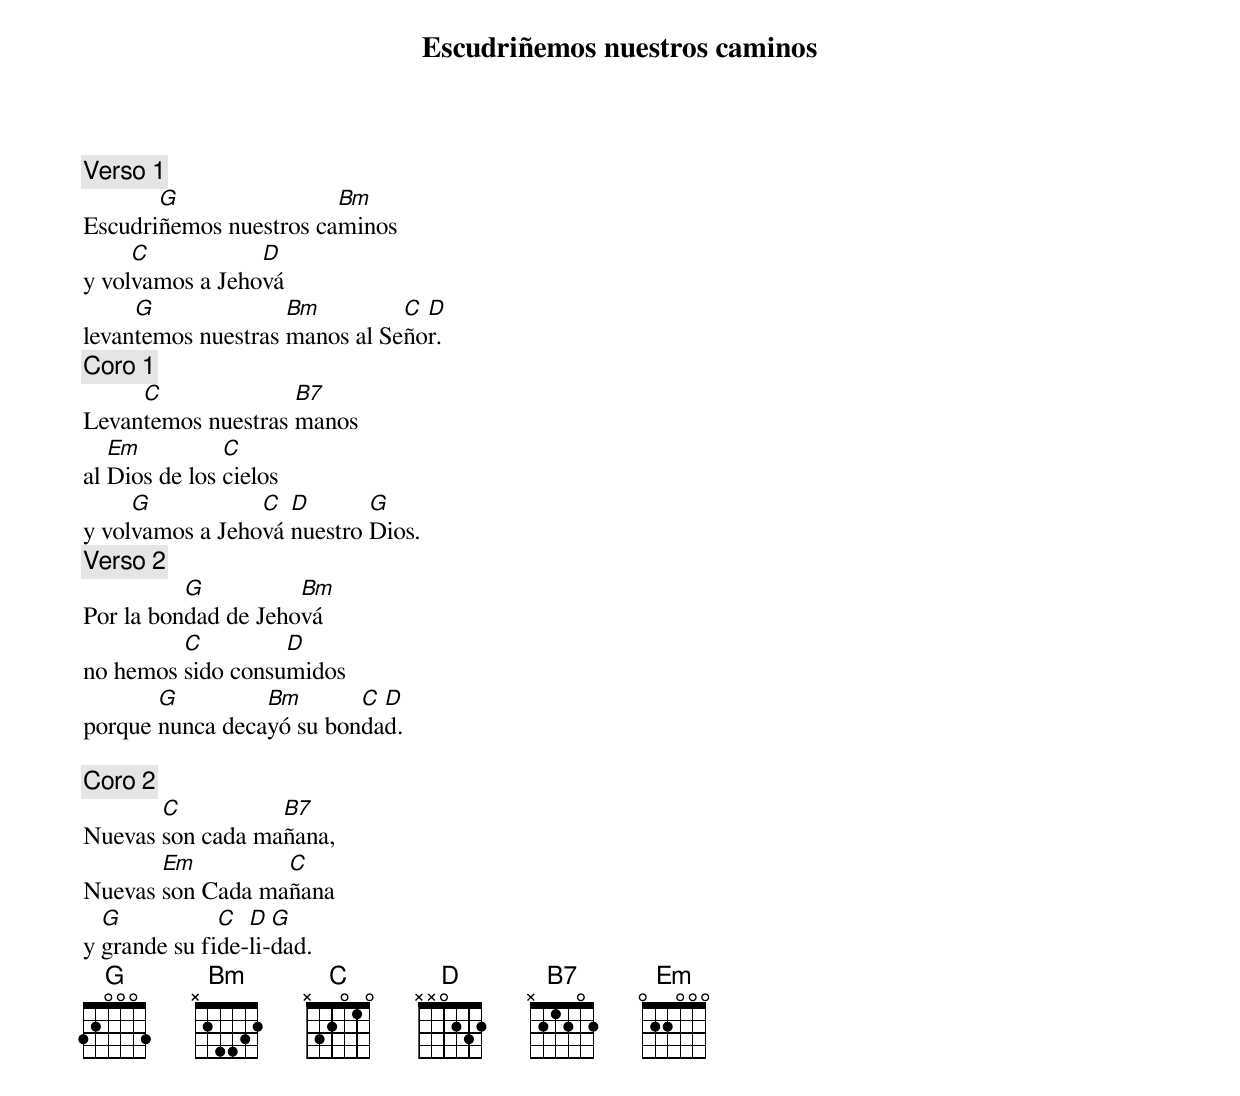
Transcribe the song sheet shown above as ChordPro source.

{title: Escudriñemos nuestros caminos}
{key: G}
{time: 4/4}
{comment: Verso 1}
Escudri[G]ñemos nuestros ca[Bm]minos
y vol[C]vamos a Jeho[D]vá
levan[G]temos nuestras [Bm]manos al Se[C]ño[D]r.
{comment: Coro 1}
Levan[C]temos nuestras [B7]manos
al [Em]Dios de los [C]cielos
y vol[G]vamos a Jeho[C]vá [D]nuestro [G]Dios.
{comment: Verso 2}
Por la bon[G]dad de Jeho[Bm]vá
no hemos [C]sido consu[D]midos
porque [G]nunca deca[Bm]yó su bon[C]da[D]d.

{comment: Coro 2}
Nuevas [C]son cada ma[B7]ñana,
Nuevas [Em]son Cada ma[C]ñana
y [G]grande su fi[C]de-[D]li-[G]dad.
